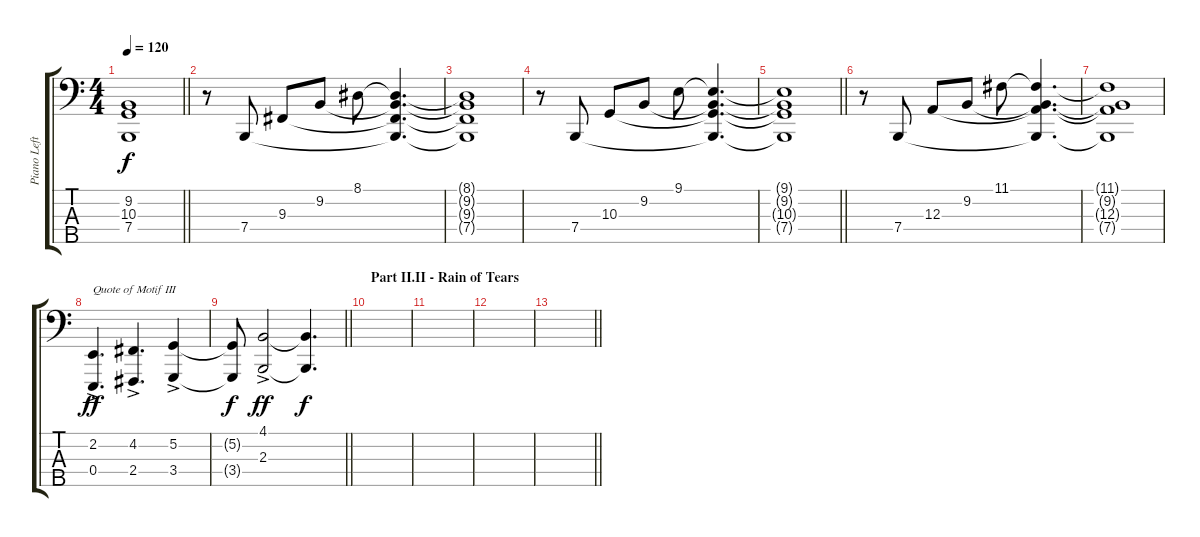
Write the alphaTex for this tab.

\track ("Piano Left Standard" "Piano Left") {instrument acousticgrandpiano}
\staff {score tabs}
\tuning (G2 D2 A1 E1 B0) {hide}
\ts (4 4)
\tempo 120
\clef f4
\barLineRight lightlight
\ks c
(9.2{t} 10.3{t} 7.4{t}).1{dy f} |
r.8 7.4.8 9.3.8 9.2.8 8.1.8 (8.1{t} 9.2{t} 9.3{t} 7.4{t}).4{d} |
(8.1{t} 9.2{t} 9.3{t} 7.4{t}).1 |
r.8 7.4.8 10.3.8 9.2.8 9.1.8 (9.1{t} 9.2{t} 10.3{t} 7.4{t}).4{d} |
\barLineRight lightlight
(9.1{t} 9.2{t} 10.3{t} 7.4{t}).1 |
r.8 7.4.8 12.3.8 9.2.8 11.1.8 (11.1{t} 9.2{t} 12.3{t} 7.4{t}).4{d} |
(11.1{t} 9.2{t} 12.3{t} 7.4{t}).1 |
(2.2{ac} 0.4{ac}).4{d txt "Quote of Motif III" dy ff} (4.2{ac} 2.4{ac}).4{d} (5.2{ac} 3.4{ac}).4 |
\barLineRight lightlight
(5.2{t} 3.4{t}).8{dy f} (4.1{ac} 2.3{ac}).2{dy ff} (4.1{t} 2.3{t}).4{d dy f} |
\section ("" "Part II.II - Rain of Tears")
|
|
|
\barLineRight lightlight
